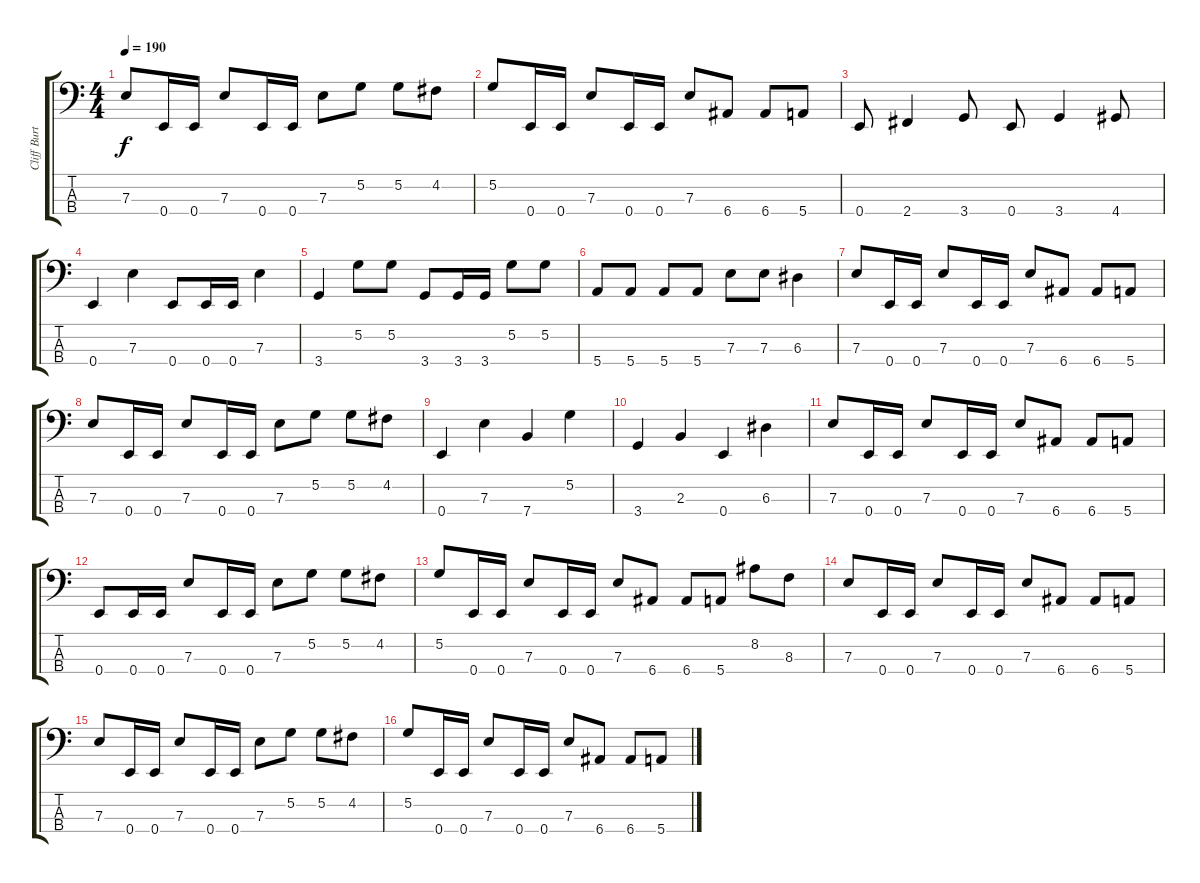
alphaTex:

\track ("Cliff Burton" "Cliff Burt") {instrument electricbassfinger}
\staff {score tabs}
\tuning (G2 D2 A1 E1) {hide}
\ts (4 4)
\tempo 190
\clef f4
\ks c
7.3.8{dy f} 0.4.16 0.4.16 7.3.8 0.4.16 0.4.16 7.3.8 5.2.8 5.2.8 4.2.8 |
5.2.8 0.4.16 0.4.16 7.3.8 0.4.16 0.4.16 7.3.8 6.4.8 6.4.8 5.4.8 |
0.4.8 2.4.4 3.4.8 0.4.8 3.4.4 4.4.8 |
0.4.4 7.3.4 0.4.8 0.4.16 0.4.16 7.3.4 |
3.4.4 5.2.8 5.2.8 3.4.8 3.4.16 3.4.16 5.2.8 5.2.8 |
5.4.8 5.4.8 5.4.8 5.4.8 7.3.8 7.3.8 6.3.4 |
7.3.8 0.4.16 0.4.16 7.3.8 0.4.16 0.4.16 7.3.8 6.4.8 6.4.8 5.4.8 |
7.3.8 0.4.16 0.4.16 7.3.8 0.4.16 0.4.16 7.3.8 5.2.8 5.2.8 4.2.8 |
0.4.4 7.3.4 7.4.4 5.2.4 |
3.4.4 2.3.4 0.4.4 6.3.4 |
7.3.8 0.4.16 0.4.16 7.3.8 0.4.16 0.4.16 7.3.8 6.4.8 6.4.8 5.4.8 |
0.4.8 0.4.16 0.4.16 7.3.8 0.4.16 0.4.16 7.3.8 5.2.8 5.2.8 4.2.8 |
5.2.8 0.4.16 0.4.16 7.3.8 0.4.16 0.4.16 7.3.8 6.4.8 6.4.8 5.4.8 8.2.8 8.3.8 |
7.3.8 0.4.16 0.4.16 7.3.8 0.4.16 0.4.16 7.3.8 6.4.8 6.4.8 5.4.8 |
7.3.8 0.4.16 0.4.16 7.3.8 0.4.16 0.4.16 7.3.8 5.2.8 5.2.8 4.2.8 |
5.2.8 0.4.16 0.4.16 7.3.8 0.4.16 0.4.16 7.3.8 6.4.8 6.4.8 5.4.8
